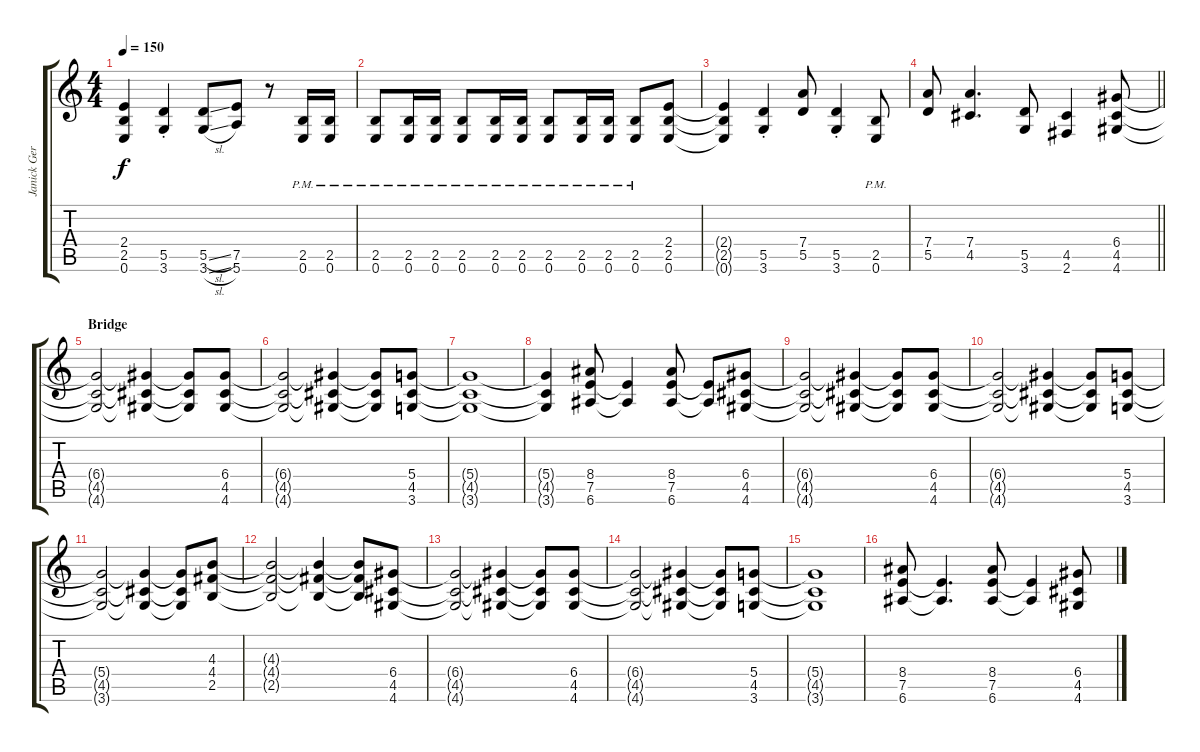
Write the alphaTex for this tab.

\track ("Janick Gers" "Janick Ger") {instrument distortionguitar}
\staff {score tabs}
\tuning (E4 B3 G3 D3 A2 E2) {hide}
\ts (4 4)
\tempo 150
\clef g2
\ks c
(2.4{t} 2.5{t} 0.6{t}).4{dy f} (5.5{st} 3.6{st}).4 (5.5{sl} 3.6{sl}).8 (7.5 5.6).8 r.8 (2.5{pm} 0.6{pm}).16 (2.5{pm} 0.6{pm}).16 |
(2.5{pm} 0.6{pm}).8 (2.5{pm} 0.6{pm}).16 (2.5{pm} 0.6{pm}).16 (2.5{pm} 0.6{pm}).8 (2.5{pm} 0.6{pm}).16 (2.5{pm} 0.6{pm}).16 (2.5{pm} 0.6{pm}).8 (2.5{pm} 0.6{pm}).16 (2.5{pm} 0.6{pm}).16 (2.5{pm} 0.6{pm}).8 (2.4 2.5 0.6).8 |
(2.4{t} 2.5{t} 0.6{t}).4 (5.5{st} 3.6{st}).4 (7.4 5.5).8 (5.5{st} 3.6{st}).4 (2.5{pm} 0.6{pm}).8 |
\barLineRight lightlight
(7.4 5.5).8 (7.4 4.5).4{d} (5.5 3.6).8 (4.5 2.6).4 (6.4 4.5 4.6).8 |
\section ("" "Bridge")
(6.4{t} 4.5{t} 4.6{t}).2 (6.4{t} 4.5{t} 4.6{t}).4 (6.4{t} 4.5{t} 4.6{t}).8 (6.4 4.5 4.6).8 |
(6.4{t} 4.5{t} 4.6{t}).2 (6.4{t} 4.5{t} 4.6{t}).4 (6.4{t} 4.5{t} 4.6{t}).8 (5.4 4.5 3.6).8 |
(5.4{t} 4.5{t} 3.6{t}).1 |
(5.4{t} 4.5{t} 3.6{t}).4 (8.4 7.5 6.6).8 (7.5{t} 6.6{t}).4 (8.4 7.5 6.6).8 (7.5{t} 6.6{t}).8 (6.4 4.5 4.6).8 |
(6.4{t} 4.5{t} 4.6{t}).2 (6.4{t} 4.5{t} 4.6{t}).4 (6.4{t} 4.5{t} 4.6{t}).8 (6.4 4.5 4.6).8 |
(6.4{t} 4.5{t} 4.6{t}).2 (6.4{t} 4.5{t} 4.6{t}).4 (6.4{t} 4.5{t} 4.6{t}).8 (5.4 4.5 3.6).8 |
(5.4{t} 4.5{t} 3.6{t}).2 (5.4{t} 4.5{t} 3.6{t}).4 (5.4{t} 4.5{t} 3.6{t}).8 (4.3 4.4 2.5).8 |
(4.3{t} 4.4{t} 2.5{t}).2 (4.3{t} 4.4{t} 2.5{t}).4 (4.3{t} 4.4{t} 2.5{t}).8 (6.4 4.5 4.6).8 |
(6.4{t} 4.5{t} 4.6{t}).2 (6.4{t} 4.5{t} 4.6{t}).4 (6.4{t} 4.5{t} 4.6{t}).8 (6.4 4.5 4.6).8 |
(6.4{t} 4.5{t} 4.6{t}).2 (6.4{t} 4.5{t} 4.6{t}).4 (6.4{t} 4.5{t} 4.6{t}).8 (5.4 4.5 3.6).8 |
(5.4{t} 4.5{t} 3.6{t}).1 |
(8.4 7.5 6.6).8 (7.5{t} 6.6{t}).4{d} (8.4 7.5 6.6).8 (7.5{t} 6.6{t}).4 (6.4 4.5 4.6).8
